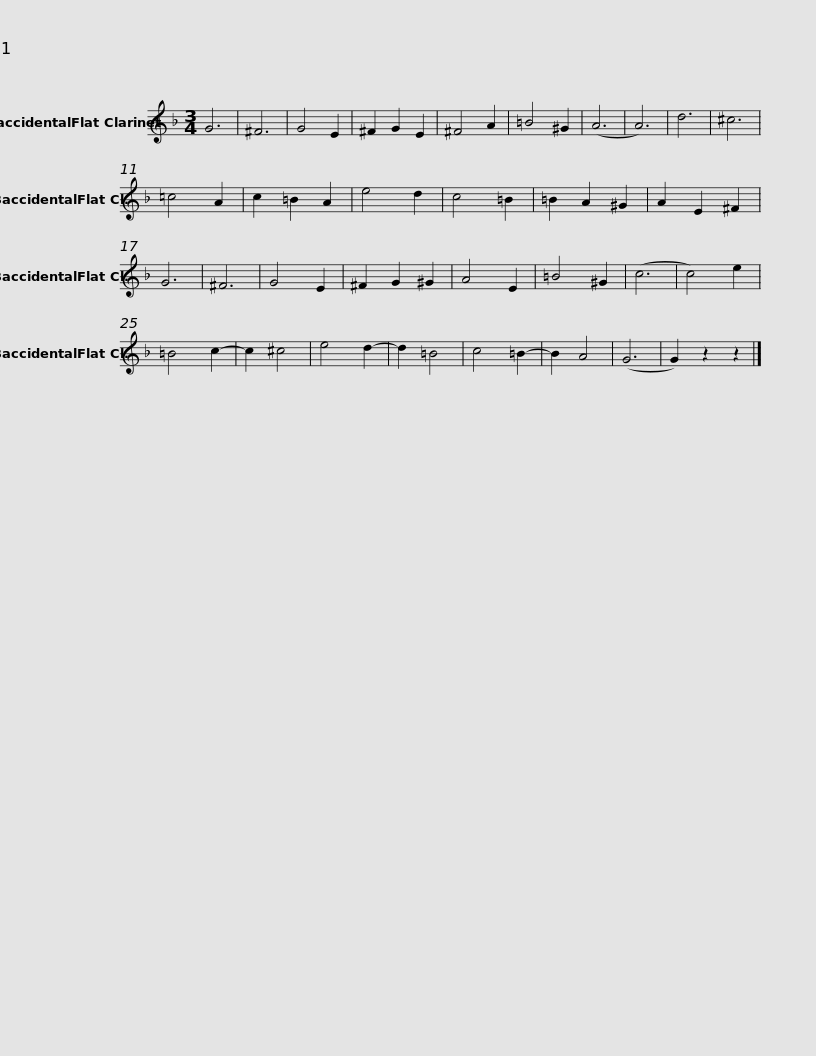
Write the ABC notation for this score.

X:1
L:1/8
M:3/4
I:linebreak $
K:none
V:1 treble transpose=-2
V:1
[K:F] G6 | ^F6 | G4 E2 | ^F2 G2 E2 | ^F4 A2 | %5
 =B4 ^G2 | (A6 | A6) | d6 | ^c6 | %10
 =c4 A2 | c2 =B2 A2 | e4 d2 | c4 =B2 |$ =B2 A2 ^G2 | %15
 A2 E2 ^F2 | G6 | ^F6 | G4 E2 | ^F2 G2 ^G2 | %20
 A4 E2 | =B4 ^G2 | (c6 | c4) e2 | =B4 c2- | %25
 c2 ^c4 | e4 d2- |$ d2 =B4 | c4 =B2- | B2 A4 | %30
 (G6 | G2) z2 z2 |] %32
